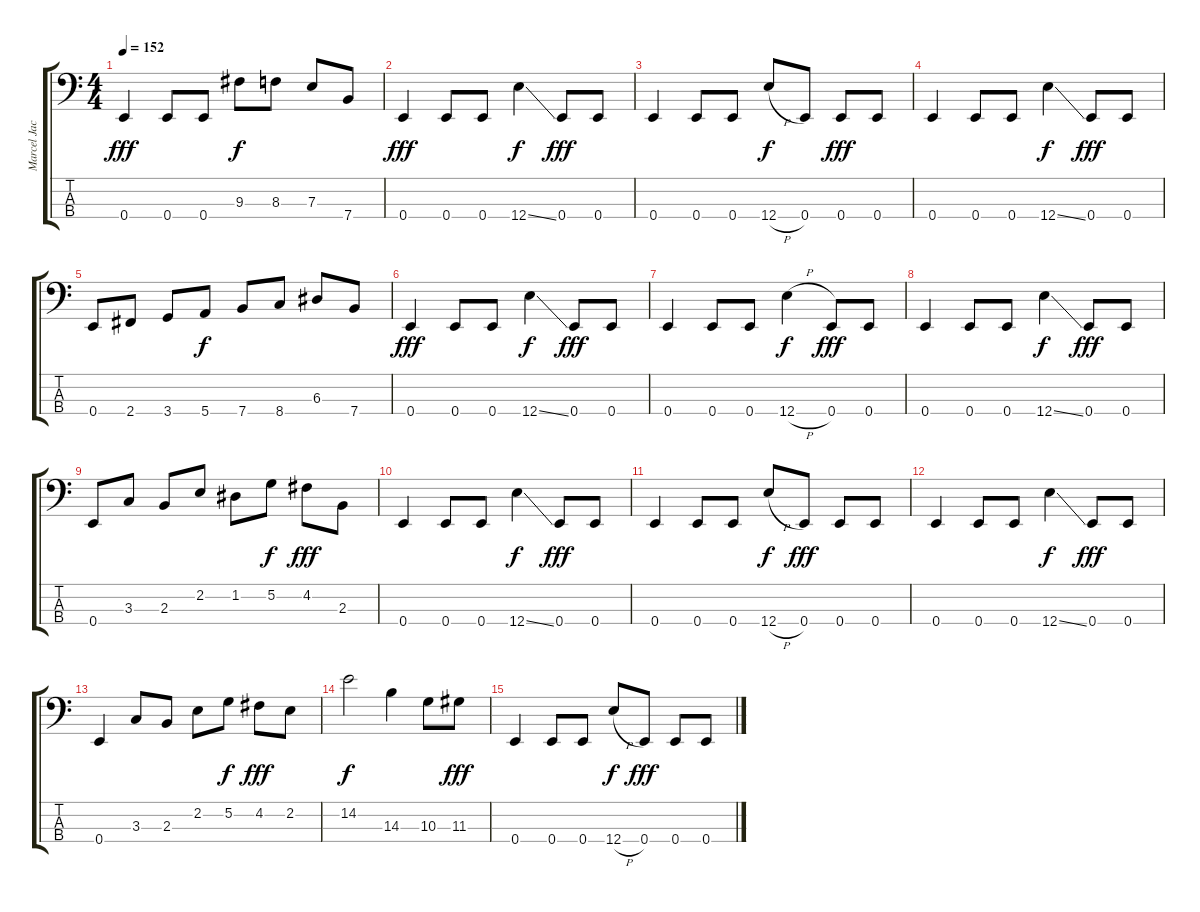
\track ("Marcel Jacob (Bass)" "Marcel Jac") {instrument electricbasspick}
\staff {score tabs}
\tuning (G2 D2 A1 E1) {hide}
\ts (4 4)
\tempo 152
\clef f4
\ks c
0.4.4{dy fff} 0.4.8 0.4.8 9.3.8{dy f} 8.3.8 7.3.8 7.4.8 |
0.4.4{dy fff} 0.4.8 0.4.8 12.4{ss}.4{dy f} 0.4.8{dy fff} 0.4.8 |
0.4.4 0.4.8 0.4.8 12.4{h}.8{dy f} 0.4.8 0.4.8{dy fff} 0.4.8 |
0.4.4 0.4.8 0.4.8 12.4{ss}.4{dy f} 0.4.8{dy fff} 0.4.8 |
0.4.8 2.4.8 3.4.8 5.4.8{dy f} 7.4.8 8.4.8 6.3.8 7.4.8 |
0.4.4{dy fff} 0.4.8 0.4.8 12.4{ss}.4{dy f} 0.4.8{dy fff} 0.4.8 |
0.4.4{volume 16} 0.4.8{volume 16} 0.4.8{volume 15} 12.4{h}.4{dy f volume 15} 0.4.8{dy fff volume 15} 0.4.8{volume 14} |
0.4.4{volume 14} 0.4.8{volume 14} 0.4.8{volume 14} 12.4{ss}.4{dy f volume 13} 0.4.8{dy fff volume 13} 0.4.8{volume 13} |
0.4.8{volume 12} 3.3.8{volume 12} 2.3.8{volume 12} 2.2.8{volume 12} 1.2.8{volume 12} 5.2.8{dy f volume 11} 4.2.8{dy fff volume 11} 2.3.8{volume 11} |
0.4.4{volume 11} 0.4.8{volume 10} 0.4.8{volume 10} 12.4{ss}.4{dy f volume 10} 0.4.8{dy fff volume 9} 0.4.8{volume 9} |
0.4.4{volume 9} 0.4.8{volume 8} 0.4.8{volume 8} 12.4{h}.8{dy f volume 8} 0.4.8{dy fff volume 8} 0.4.8{volume 8} 0.4.8{volume 7} |
0.4.4{volume 7} 0.4.8{volume 7} 0.4.8{volume 6} 12.4{ss}.4{dy f volume 6} 0.4.8{dy fff volume 6} 0.4.8{volume 6} |
0.4.4{volume 5} 3.3.8{volume 5} 2.3.8{volume 5} 2.2.8{volume 4} 5.2.8{dy f volume 4} 4.2.8{dy fff volume 4} 2.2.8{volume 4} |
14.2.2{dy f volume 4} 14.3.4{volume 3} 10.3.8{volume 2} 11.3.8{dy fff volume 2} |
0.4.4{volume 2} 0.4.8{volume 1} 0.4.8{volume 1} 12.4{h}.8{dy f volume 1} 0.4.8{dy fff volume 1} 0.4.8{volume 0} 0.4.8{volume 0}
